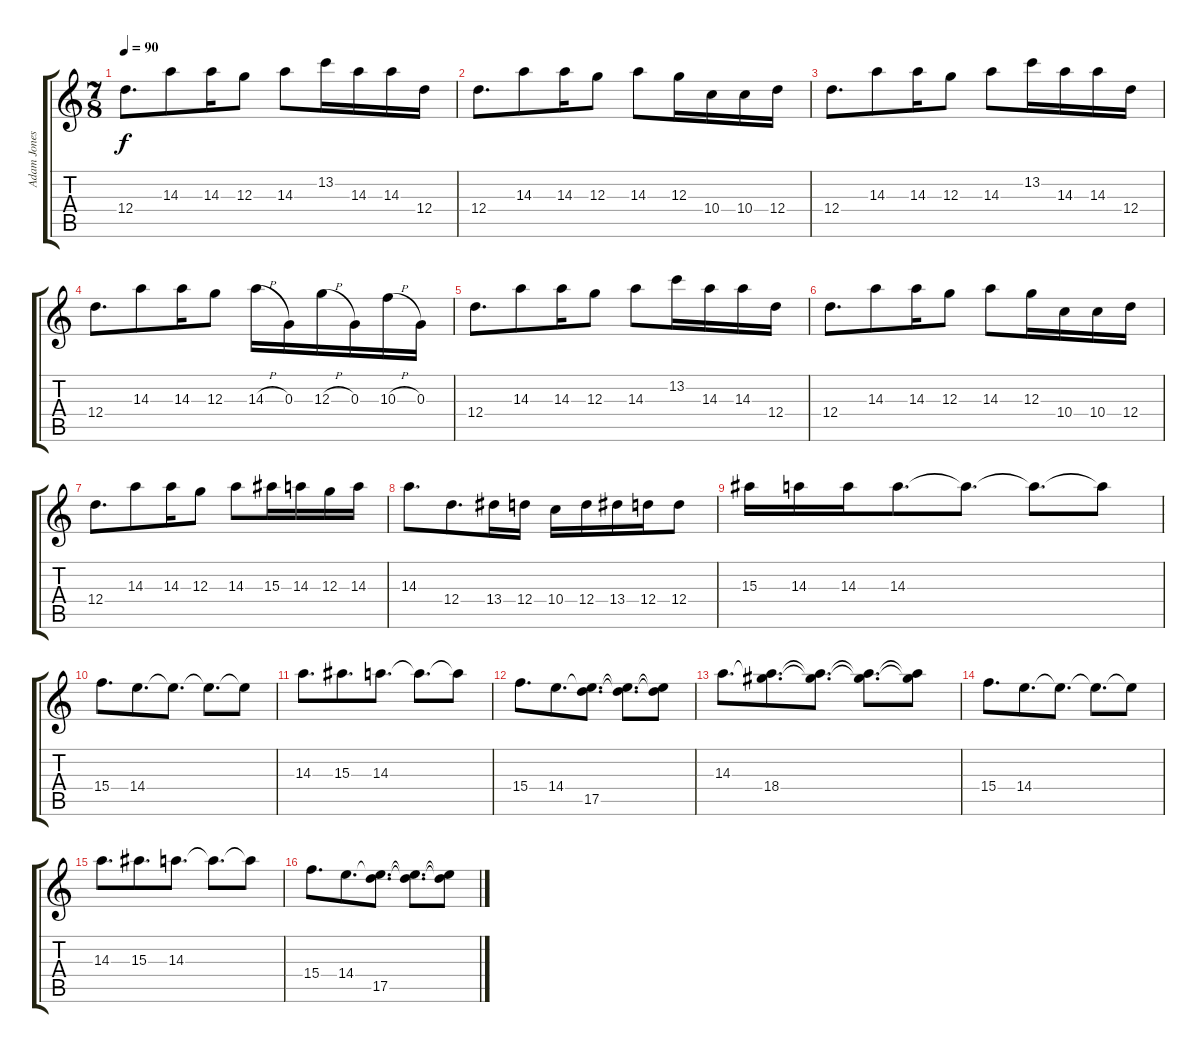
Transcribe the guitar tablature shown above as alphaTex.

\track ("Adam Jones" "Adam Jones") {instrument distortionguitar}
\staff {score tabs}
\tuning (E4 B3 G3 D3 A2 D2) {hide}
\ts (7 8)
\tempo 90
\clef g2
\ks c
12.4.8{d dy f} 14.3.8 14.3.16 12.3.8 14.3.8 13.2.16 14.3.16 14.3.16 12.4.16 |
12.4.8{d} 14.3.8 14.3.16 12.3.8 14.3.8 12.3.16 10.4.16 10.4.16 12.4.16 |
12.4.8{d} 14.3.8 14.3.16 12.3.8 14.3.8 13.2.16 14.3.16 14.3.16 12.4.16 |
12.4.8{d} 14.3.8 14.3.16 12.3.8 14.3{h}.16 0.3.16 12.3{h}.16 0.3.16 10.3{h}.16 0.3.16 |
12.4.8{d} 14.3.8 14.3.16 12.3.8 14.3.8 13.2.16 14.3.16 14.3.16 12.4.16 |
12.4.8{d} 14.3.8 14.3.16 12.3.8 14.3.8 12.3.16 10.4.16 10.4.16 12.4.16 |
12.4.8{d} 14.3.8 14.3.16 12.3.8 14.3.8 15.3.16 14.3.16 12.3.16 14.3.16 |
14.3.8{d} 12.4.8{d} 13.4.16 12.4.16 10.4.16 12.4.16 13.4.16 12.4.16 12.4.8 |
15.3.16 14.3.16 14.3.16 14.3.8{d} 14.3{t}.8{d} 14.3{t}.8{d} 14.3{t}.8 |
15.4.8{d} 14.4.8{d} 14.4{t}.8{d} 14.4{t}.8{d} 14.4{t}.8 |
14.3.8{d} 15.3.8{d} 14.3.8{d} 14.3{t}.8{d} 14.3{t}.8 |
15.4.8{d} 14.4.8{d} (14.4{t} 17.5).8{d} (14.4{t} 17.5{t}).8{d} (14.4{t} 17.5{t}).8 |
14.3.8{d} (14.3{t} 18.4).8{d} (14.3{t} 18.4{t}).8{d} (14.3{t} 18.4{t}).8{d} (14.3{t} 18.4{t}).8 |
15.4.8{d} 14.4.8{d} 14.4{t}.8{d} 14.4{t}.8{d} 14.4{t}.8 |
14.3.8{d} 15.3.8{d} 14.3.8{d} 14.3{t}.8{d} 14.3{t}.8 |
15.4.8{d} 14.4.8{d} (14.4{t} 17.5).8{d} (14.4{t} 17.5{t}).8{d} (14.4{t} 17.5{t}).8
